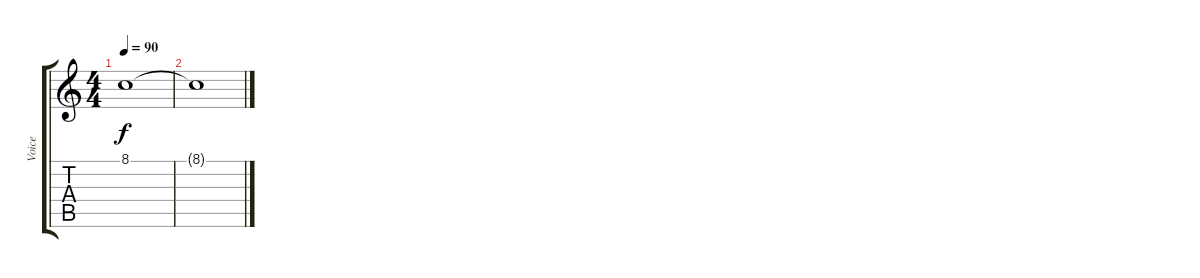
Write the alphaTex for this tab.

\track ("Voice" "Voice") {instrument flute}
\staff {score tabs}
\tuning (E4 B3 G3 D3 A2 E2) {hide}
\ts (4 4)
\tempo 90
\clef g2
\ks c
8.1{t}.1{dy f volume 0} |
8.1{t}.1
